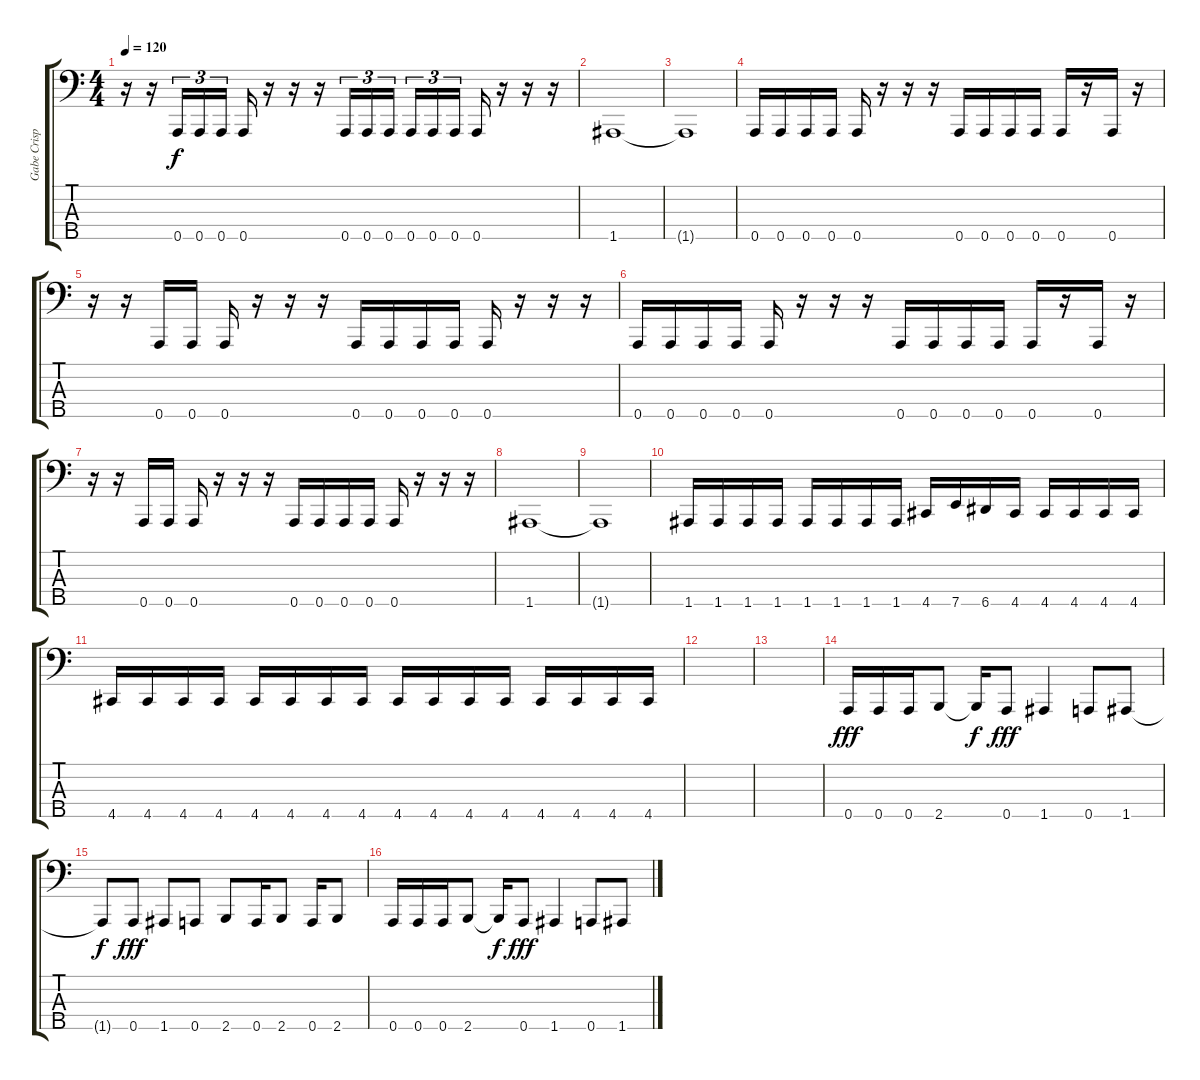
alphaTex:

\track ("Gabe Crisp" "Gabe Crisp") {instrument electricbasspick}
\staff {score tabs}
\tuning (G2 D2 A1 E1 A0) {hide}
\ts (4 4)
\tempo 120
\clef f4
\ks c
r.16{dy f} r.16 0.5.16{tu (3 2)} 0.5.16{tu (3 2)} 0.5.16{tu (3 2)} 0.5.16 r.16 r.16 r.16 0.5.16{tu (3 2)} 0.5.16{tu (3 2)} 0.5.16{tu (3 2) beam splitsecondary} 0.5.16{tu (3 2)} 0.5.16{tu (3 2)} 0.5.16{tu (3 2)} 0.5.16 r.16 r.16 r.16 |
1.5.1 |
1.5{t}.1 |
0.5.16 0.5.16 0.5.16 0.5.16 0.5.16 r.16 r.16 r.16 0.5.16 0.5.16 0.5.16 0.5.16 0.5.16 r.16 0.5.16 r.16 |
r.16 r.16 0.5.16 0.5.16 0.5.16 r.16 r.16 r.16 0.5.16 0.5.16 0.5.16 0.5.16 0.5.16 r.16 r.16 r.16 |
0.5.16 0.5.16 0.5.16 0.5.16 0.5.16 r.16 r.16 r.16 0.5.16 0.5.16 0.5.16 0.5.16 0.5.16 r.16 0.5.16 r.16 |
r.16 r.16 0.5.16 0.5.16 0.5.16 r.16 r.16 r.16 0.5.16 0.5.16 0.5.16 0.5.16 0.5.16 r.16 r.16 r.16 |
1.5.1 |
1.5{t}.1 |
1.5.16 1.5.16 1.5.16 1.5.16 1.5.16 1.5.16 1.5.16 1.5.16 4.5.16 7.5.16 6.5.16 4.5.16 4.5.16 4.5.16 4.5.16 4.5.16 |
4.5.16 4.5.16 4.5.16 4.5.16 4.5.16 4.5.16 4.5.16 4.5.16 4.5.16 4.5.16 4.5.16 4.5.16 4.5.16 4.5.16 4.5.16 4.5.16 |
|
|
0.5.16{dy fff} 0.5.16 0.5.16 2.5.8 2.5{t}.16{dy f} 0.5.8{dy fff} 1.5.4 0.5.8 1.5.8 |
1.5{t}.8{dy f} 0.5.8{dy fff} 1.5.8 0.5.8 2.5.8 0.5.16 2.5.8 0.5.16 2.5.8 |
0.5.16 0.5.16 0.5.16 2.5.8 2.5{t}.16{dy f} 0.5.8{dy fff} 1.5.4 0.5.8 1.5.8
